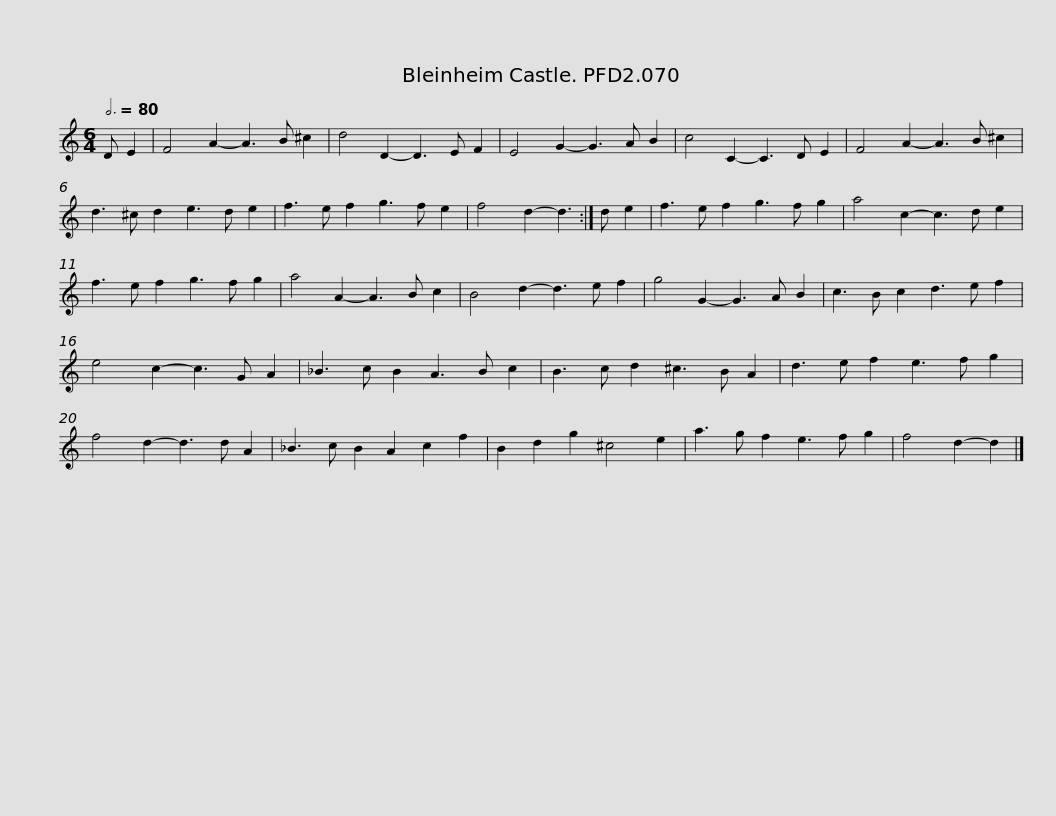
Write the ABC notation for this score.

X:1
L:1/8
Q:3/4=80
M:6/4
I:linebreak $
K:C
V:1 treble
V:1
 D E2 | F4 A2- A3 B ^c2 | d4 D2- D3 E F2 | E4 G2- G3 A B2 | c4 C2- C3 D E2 | %5
 F4 A2- A3 B ^c2 |$ d3 ^c d2 e3 d e2 | f3 e f2 g3 f e2 | f4 d2- d3 :| d e2 | %10
 f3 e f2 g3 f g2 | a4 c2- c3 d e2 | f3 e f2 g3 f g2 |$ a4 A2- A3 B c2 | B4 d2- d3 e f2 | %15
 g4 G2- G3 A B2 | c3 B c2 d3 e f2 | e4 c2- c3 G A2 | _B3 c B2 A3 B c2 |$ B3 c d2 ^c3 B A2 | %20
 d3 e f2 e3 f g2 | f4 d2- d3 d A2 | _B3 c B2 A2 c2 f2 | B2 d2 g2 ^c4 e2 | a3 g f2 e3 f g2 |$ %25
 f4 d2- d2 |] %26
